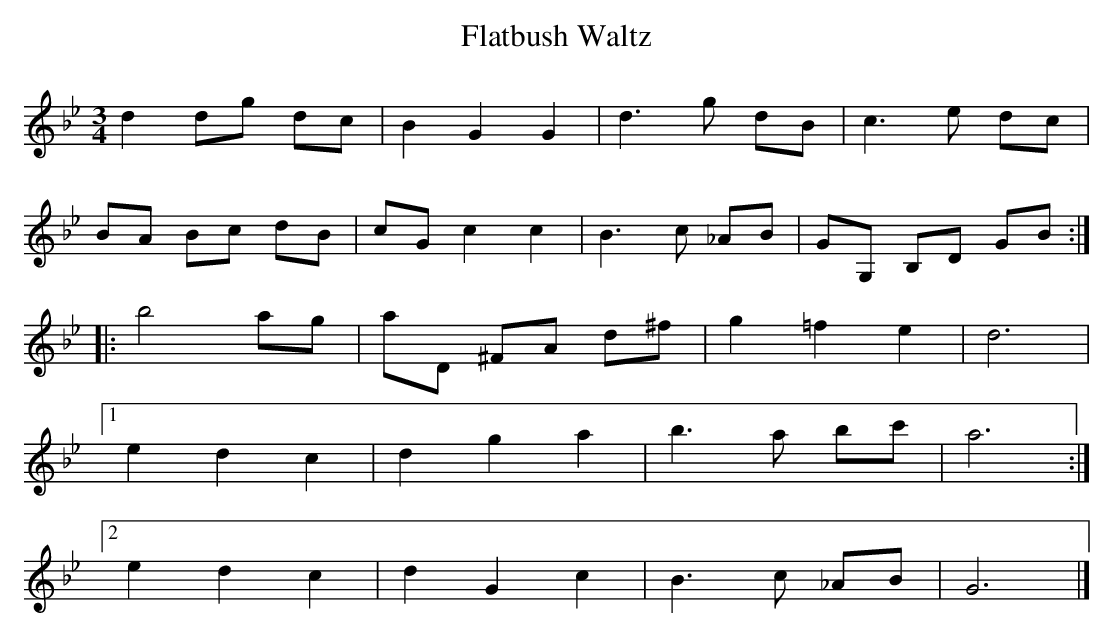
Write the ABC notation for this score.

X:1
T:Flatbush Waltz
M:3/4
L:1/8
K:GMin
d2 dg dc|B2  G2 G2 |d3   g  dB |c3    e dc |
BA Bc dB|cG  c2 c2 |B3   c _AB |GG, B,D GB:|
|: b4    ag|aD ^FA d^f|g2 =f2  e2 |d6         |
[1 e2 d2 c2|d2  g2 a2 |b3   a  bc'|a6        :|
[2 e2 d2 c2|d2  G2 c2 |B3   c _AB |G6        |]
